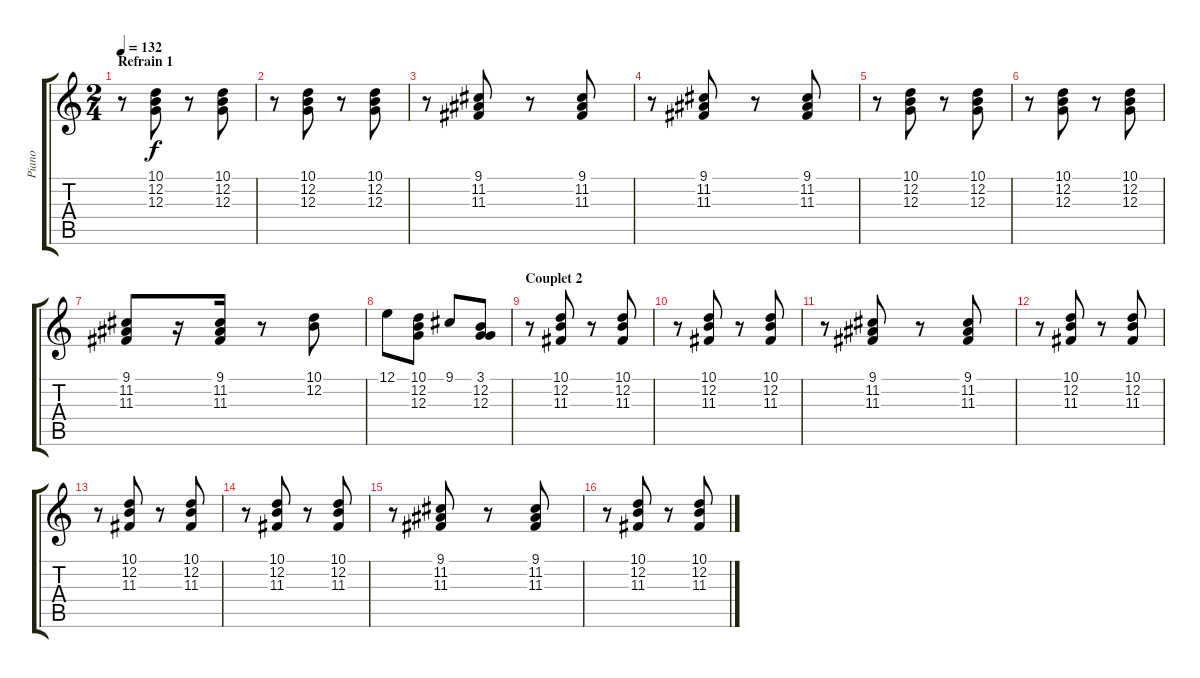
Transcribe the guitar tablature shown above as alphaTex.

\track ("Piano" "Piano") {instrument acousticgrandpiano}
\staff {score tabs}
\tuning (E4 B3 G3 D3 A2 E2) {hide}
\ts (2 4)
\section ("" "Refrain 1")
\tempo 132
\clef g2
\ks c
r.8{dy f} (10.1 12.2 12.3).8 r.8 (10.1 12.2 12.3).8 |
r.8 (10.1 12.2 12.3).8 r.8 (10.1 12.2 12.3).8 |
r.8 (9.1 11.2 11.3).8 r.8 (9.1 11.2 11.3).8 |
r.8 (9.1 11.2 11.3).8 r.8 (9.1 11.2 11.3).8 |
r.8 (10.1 12.2 12.3).8 r.8 (10.1 12.2 12.3).8 |
r.8 (10.1 12.2 12.3).8 r.8 (10.1 12.2 12.3).8 |
(9.1 11.2 11.3).8 r.16 (9.1 11.2 11.3).16 r.8 (10.1 12.2).8 |
12.1.8 (10.1 12.2 12.3).8 9.1.8 (3.1 12.2 12.3).8 |
\section ("" "Couplet 2")
r.8 (10.1 12.2 11.3).8 r.8 (10.1 12.2 11.3).8 |
r.8 (10.1 12.2 11.3).8 r.8 (10.1 12.2 11.3).8 |
r.8 (9.1 11.2 11.3).8 r.8 (9.1 11.2 11.3).8 |
r.8 (10.1 12.2 11.3).8 r.8 (10.1 12.2 11.3).8 |
r.8 (10.1 12.2 11.3).8 r.8 (10.1 12.2 11.3).8 |
r.8 (10.1 12.2 11.3).8 r.8 (10.1 12.2 11.3).8 |
r.8 (9.1 11.2 11.3).8 r.8 (9.1 11.2 11.3).8 |
r.8 (10.1 12.2 11.3).8 r.8 (10.1 12.2 11.3).8
